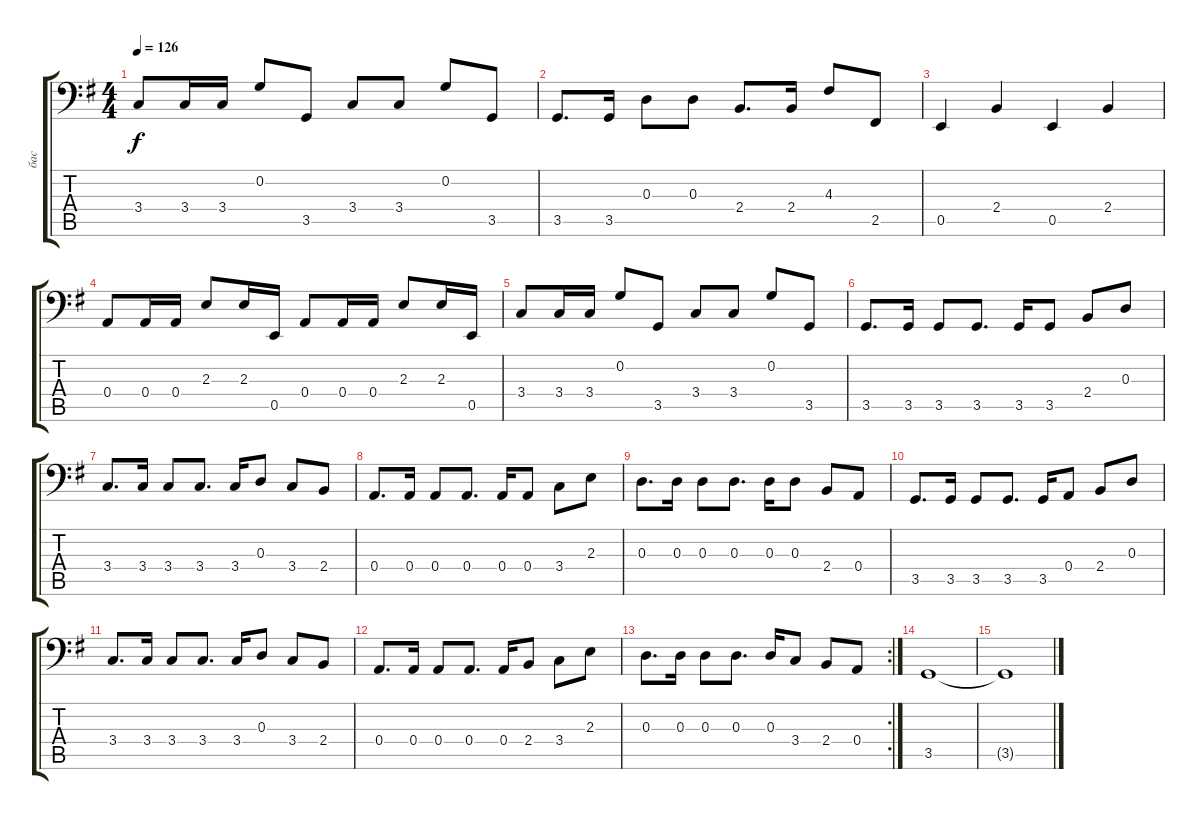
\track ("бас" "бас") {instrument electricbassfinger}
\staff {score tabs}
\tuning (C3 G2 D2 A1 E1 B0) {hide}
\ts (4 4)
\tempo 126
\clef f4
\ks g
3.4.8{dy f} 3.4.16 3.4.16 0.2.8 3.5.8 3.4.8 3.4.8 0.2.8 3.5.8 |
3.5.8{d} 3.5.16 0.3.8 0.3.8 2.4.8{d} 2.4.16 4.3.8 2.5.8 |
0.5.4 2.4.4 0.5.4 2.4.4 |
0.4.8 0.4.16 0.4.16 2.3.8 2.3.16 0.5.16 0.4.8 0.4.16 0.4.16 2.3.8 2.3.16 0.5.16 |
3.4.8 3.4.16 3.4.16 0.2.8 3.5.8 3.4.8 3.4.8 0.2.8 3.5.8 |
3.5.8{d} 3.5.16 3.5.8 3.5.8{d} 3.5.16 3.5.8 2.4.8 0.3.8 |
3.4.8{d} 3.4.16 3.4.8 3.4.8{d} 3.4.16 0.3.8 3.4.8 2.4.8 |
0.4.8{d} 0.4.16 0.4.8 0.4.8{d} 0.4.16 0.4.8 3.4.8 2.3.8 |
0.3.8{d} 0.3.16 0.3.8 0.3.8{d} 0.3.16 0.3.8 2.4.8 0.4.8 |
3.5.8{d} 3.5.16 3.5.8 3.5.8{d} 3.5.16 0.4.8 2.4.8 0.3.8 |
3.4.8{d} 3.4.16 3.4.8 3.4.8{d} 3.4.16 0.3.8 3.4.8 2.4.8 |
0.4.8{d} 0.4.16 0.4.8 0.4.8{d} 0.4.16 2.4.8 3.4.8 2.3.8 |
\rc 2
0.3.8{d} 0.3.16 0.3.8 0.3.8{d} 0.3.16 3.4.8 2.4.8 0.4.8 |
3.5.1 |
3.5{t}.1
